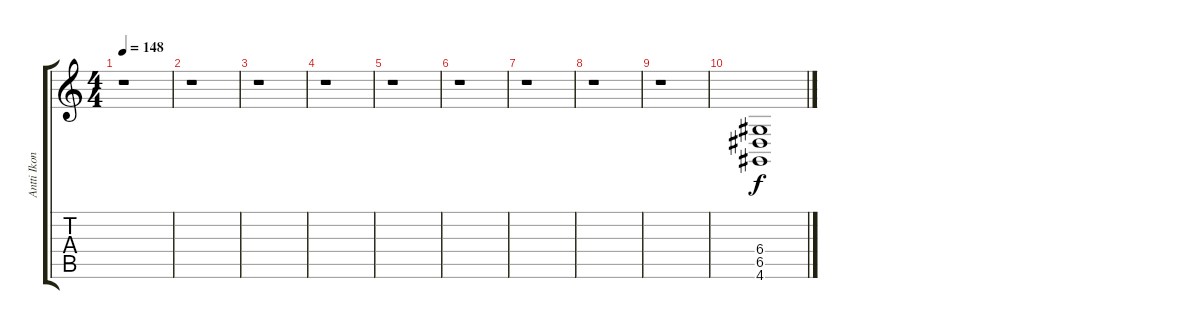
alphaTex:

\track ("Antti Ikonen" "Antti Ikon") {instrument choiraahs}
\staff {score tabs}
\tuning (E4 B3 G3 D3 A2 E2) {hide}
\ts (4 4)
\tempo 148
\clef g2
\ks c
r.1{dy f} |
r.1 |
r.1 |
r.1 |
r.1 |
r.1 |
r.1 |
r.1 |
r.1 |
(6.4 6.5 4.6).1
